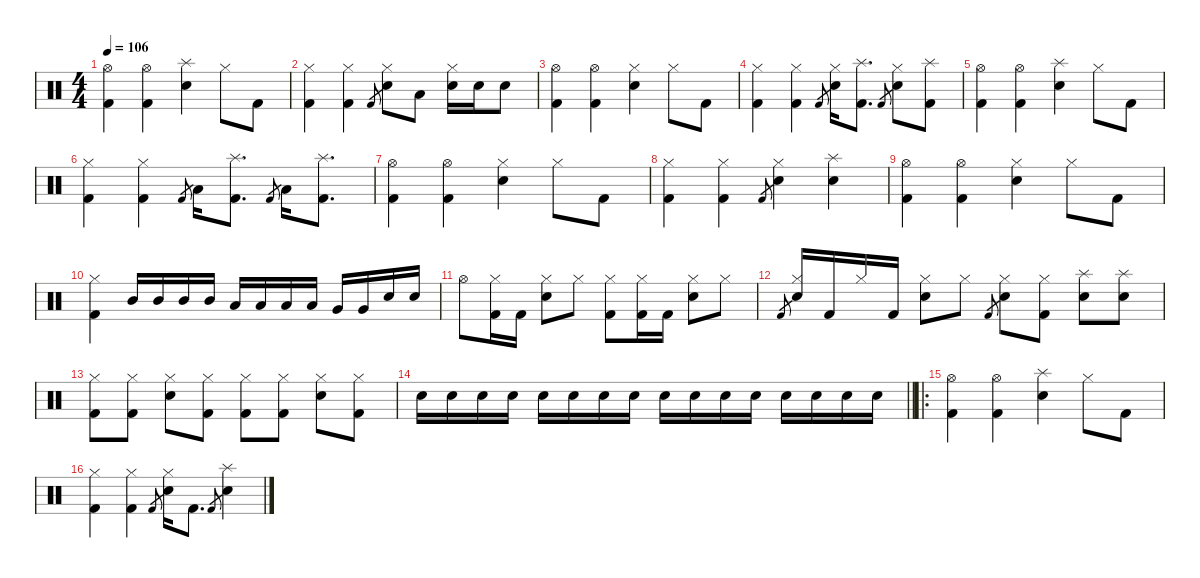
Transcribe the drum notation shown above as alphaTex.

\defaultSystemsLayout 4
\hideDynamics
\bracketExtendMode nobrackets
\singleTrackTrackNamePolicy hidden
\multiTrackTrackNamePolicy hidden
\otherSystemsTrackNameOrientation horizontal
\track ("Lars Ulrich" "drm.") {instrument percussion}
\staff {score}
\articulation defaults
\ts (4 4)
\tempo 106
\clef neutral
\ks c
("Hi-Hat (open)" "Kick (hit) 2").4{dy f beam Down} ("Hi-Hat (open)" "Kick (hit) 2").4{beam Down} ("Splash (hit)" "Snare (hit) 2").4{dy fff beam Down} "Hi-Hat (closed)".8{dy f beam Down} "Kick (hit) 2".8{beam Down} |
("Hi-Hat (closed)" "Kick (hit) 2").4{beam Down} ("Hi-Hat (closed)" "Kick (hit) 2").4{beam Down} "Kick (hit) 2".8{gr dy mf beam Up} ("Hi-Hat (closed)" "Snare (hit) 2").8{dy f beam Down} "Low Tom (hit)".8{beam Down} ("Hi-Hat (closed)" "Snare (hit) 2").16{beam Down} "Snare (hit) 2".16{beam Down} "Snare (hit) 2".8{beam Down} |
("Hi-Hat (open)" "Kick (hit) 2").4{beam Down} ("Hi-Hat (open)" "Kick (hit) 2").4{beam Down} ("Hi-Hat (closed)" "Snare (hit) 2").4{beam Down} "Hi-Hat (closed)".8{beam Down} "Kick (hit) 2".8{beam Down} |
("Hi-Hat (closed)" "Kick (hit) 2").4{beam Down} ("Hi-Hat (closed)" "Kick (hit) 2").4{beam Down} "Kick (hit) 2".8{gr dy mf beam Up} ("Hi-Hat (closed)" "Snare (hit) 2").16{dy f beam Down} ("Splash (hit)" "Kick (hit) 2").8{d dy fff beam Down} "Kick (hit) 2".8{gr dy mf beam Up} ("Hi-Hat (closed)" "Snare (hit) 2").8{dy f beam Down} ("Splash (hit)" "Kick (hit) 2").8{dy fff beam Down} |
("Hi-Hat (open)" "Kick (hit) 2").4{dy f beam Down} ("Hi-Hat (open)" "Kick (hit) 2").4{beam Down} ("Splash (hit)" "Snare (hit) 2").4{dy fff beam Down} "Hi-Hat (closed)".8{dy f beam Down} "Kick (hit) 2".8{beam Down} |
("Hi-Hat (closed)" "Kick (hit) 2").4{beam Down} ("Hi-Hat (closed)" "Kick (hit) 2").4{beam Down} "Kick (hit) 2".8{gr dy mf beam Up} "Low Tom (hit)".16{dy f beam Down} ("Splash (hit)" "Kick (hit) 2").8{d dy fff beam Down} "Kick (hit) 2".8{gr dy mf beam Up} "Low Tom (hit)".16{dy f beam Down} ("Splash (hit)" "Kick (hit) 2").8{d dy fff beam Down} |
("Hi-Hat (open)" "Kick (hit) 2").4{dy f beam Down} ("Hi-Hat (open)" "Kick (hit) 2").4{beam Down} ("Hi-Hat (closed)" "Snare (hit) 2").4{beam Down} "Hi-Hat (closed)".8{beam Down} "Kick (hit) 2".8{beam Down} |
("Hi-Hat (closed)" "Kick (hit) 2").4{beam Down} ("Hi-Hat (closed)" "Kick (hit) 2").4{beam Down} "Kick (hit) 2".8{gr dy mf beam Up} ("Hi-Hat (closed)" "Snare (hit) 2").4{dy f beam Down} ("Splash (hit)" "Snare (hit) 2").4{dy fff beam Down} |
("Hi-Hat (open)" "Kick (hit) 2").4{dy f beam Down} ("Hi-Hat (open)" "Kick (hit) 2").4{beam Down} ("Hi-Hat (closed)" "Snare (hit) 2").4{beam Down} "Hi-Hat (closed)".8{beam Down} "Kick (hit) 2".8{beam Down} |
("Hi-Hat (closed)" "Kick (hit) 2").4{beam Down} "Mid Tom (hit)".16{beam Up} "Mid Tom (hit)".16{beam Up} "Mid Tom (hit)".16{beam Up} "Mid Tom (hit)".16{beam Up} "Low Tom (hit)".16{beam Up} "Low Tom (hit)".16{beam Up} "Low Tom (hit)".16{beam Up} "Low Tom (hit)".16{beam Up} "Very Low Tom (hit)".16{beam Up} "Very Low Tom (hit)".16{beam Up} "Snare (hit) 2".16{beam Up} "Snare (hit) 2".16{beam Up} |
"Hi-Hat (open)".8{beam Down} ("Hi-Hat (closed)" "Kick (hit) 2").16{beam Down} "Kick (hit) 2".16{beam Down} ("Hi-Hat (closed)" "Snare (hit) 2").8{beam Down} "Hi-Hat (closed)".8{beam Down} ("Hi-Hat (closed)" "Kick (hit) 2").8{beam Down} ("Hi-Hat (closed)" "Kick (hit) 2").16{beam Down} "Kick (hit) 2".16{beam Down} ("Hi-Hat (closed)" "Snare (hit) 2").8{beam Down} "Hi-Hat (closed)".8{beam Down} |
"Kick (hit) 2".8{gr dy mf beam Up} ("Hi-Hat (closed)" "Snare (hit) 2").16{dy f beam Up} "Kick (hit) 2".16{beam Up} "Hi-Hat (closed)".16{beam Up} "Kick (hit) 2".16{beam Up} ("Hi-Hat (closed)" "Snare (hit) 2").8{beam Down} "Hi-Hat (closed)".8{beam Down} "Kick (hit) 2".8{gr dy mf beam Up} ("Hi-Hat (closed)" "Snare (hit) 2").8{dy f beam Down} ("Hi-Hat (closed)" "Kick (hit) 2").8{beam Down} ("Splash (hit)" "Snare (hit) 2").8{dy fff beam Down} ("Splash (hit)" "Snare (hit) 2").8{beam Down} |
("Hi-Hat (closed)" "Kick (hit) 2").8{dy f beam Down} ("Hi-Hat (closed)" "Kick (hit) 2").8{beam Down} ("Hi-Hat (closed)" "Snare (hit) 2").8{beam Down} ("Hi-Hat (closed)" "Kick (hit) 2").8{beam Down} ("Hi-Hat (closed)" "Kick (hit) 2").8{beam Down} ("Hi-Hat (closed)" "Kick (hit) 2").8{beam Down} ("Hi-Hat (closed)" "Snare (hit) 2").8{beam Down} ("Hi-Hat (closed)" "Kick (hit) 2").8{beam Down} |
\barLineRight lightlight "Snare (hit) 2".16{dy mf beam Down} "Snare (hit) 2".16{beam Down} "Snare (hit) 2".16{beam Down} "Snare (hit) 2".16{beam Down} "Snare (hit) 2".16{dy f beam Down} "Snare (hit) 2".16{beam Down} "Snare (hit) 2".16{beam Down} "Snare (hit) 2".16{beam Down} "Snare (hit) 2".16{beam Down} "Snare (hit) 2".16{beam Down} "Snare (hit) 2".16{beam Down} "Snare (hit) 2".16{beam Down} "Snare (hit) 2".16{beam Down} "Snare (hit) 2".16{beam Down} "Snare (hit) 2".16{beam Down} "Snare (hit) 2".16{beam Down}
|
\ro
("Hi-Hat (open)" "Kick (hit) 2").4{beam Down} ("Hi-Hat (open)" "Kick (hit) 2").4{beam Down} ("Splash (hit)" "Snare (hit) 2").4{dy fff beam Down} "Hi-Hat (closed)".8{dy f beam Down} "Kick (hit) 2".8{beam Down} |
("Hi-Hat (closed)" "Kick (hit) 2").4{beam Down} ("Hi-Hat (closed)" "Kick (hit) 2").4{beam Down} "Kick (hit) 2".8{gr dy mf beam Up} ("Hi-Hat (closed)" "Snare (hit) 2").16{dy f beam Down} "Kick (hit) 2".8{d beam Down} "Kick (hit) 2".8{gr dy mf beam Up} ("Splash (hit)" "Snare (hit) 2").4{dy fff beam Down}
